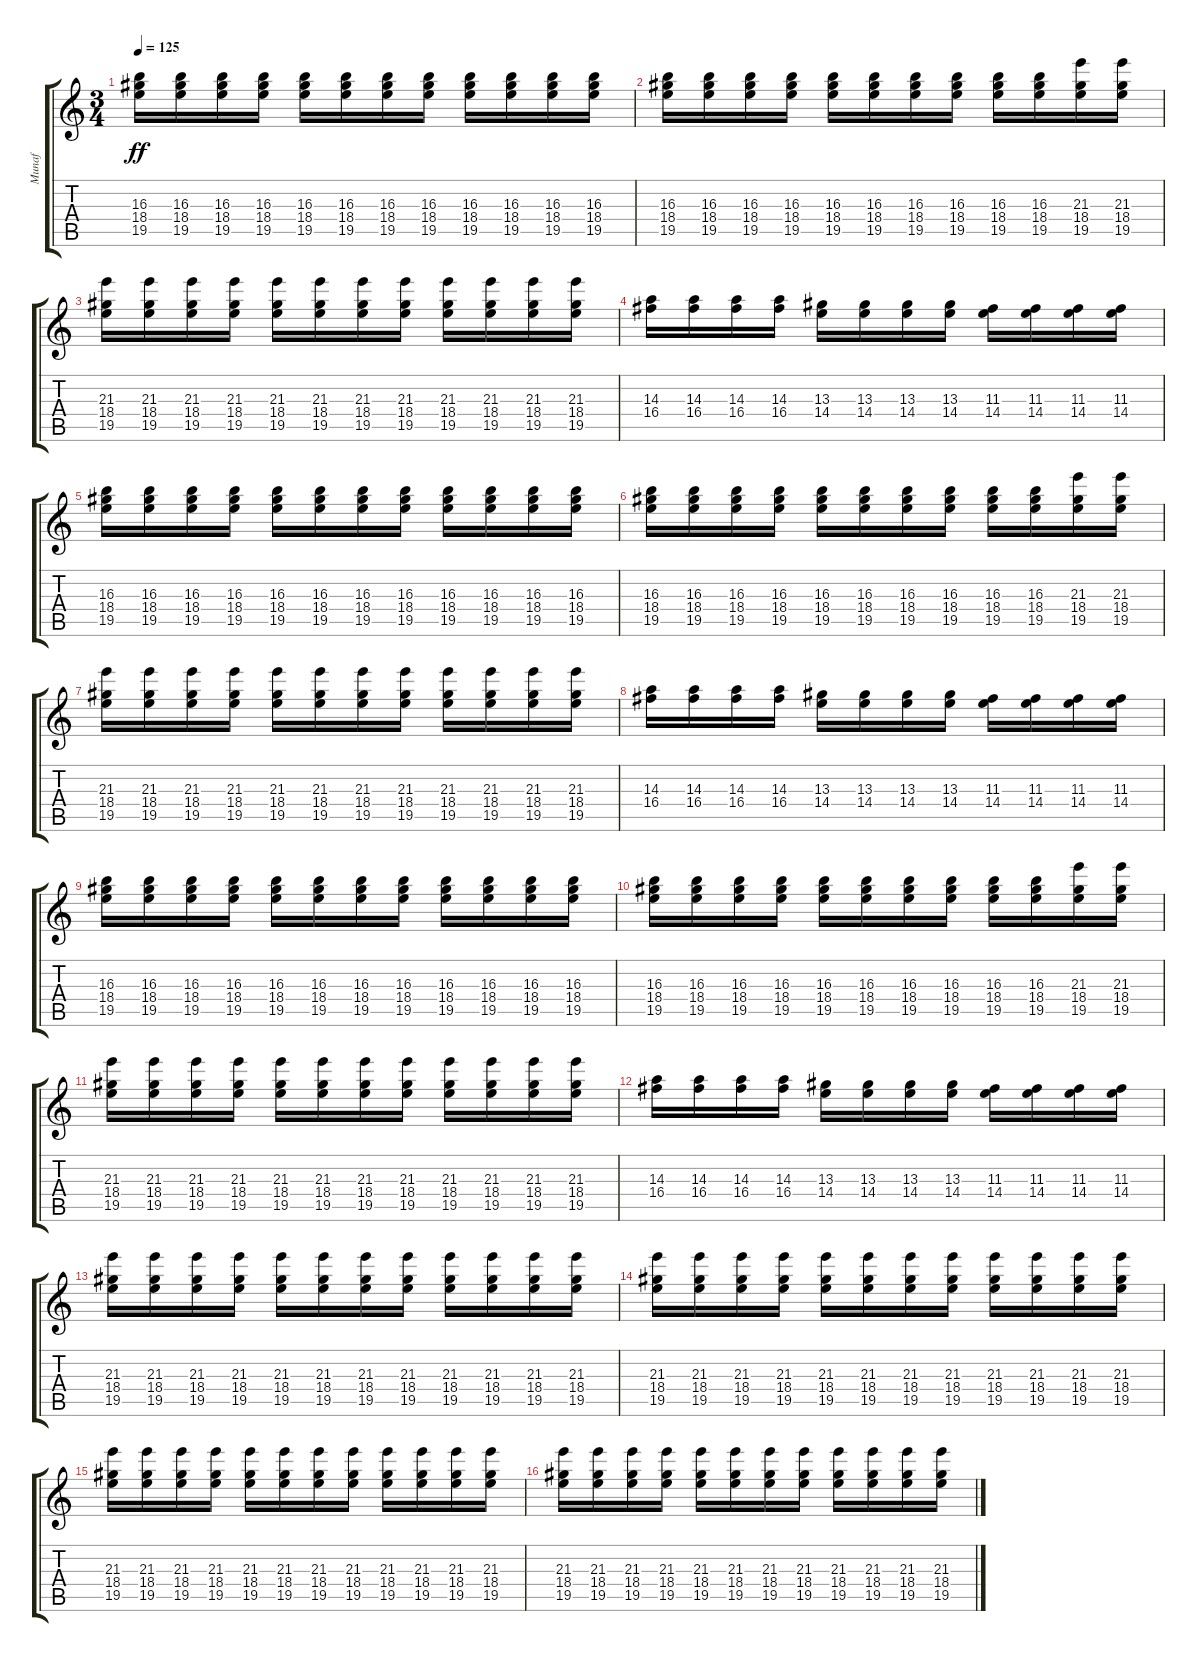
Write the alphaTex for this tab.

\track ("Munaf" "Munaf") {instrument electricguitarclean}
\staff {score tabs}
\tuning (E4 B3 G3 D3 A2 E2) {hide}
\ts (3 4)
\tempo 125
\clef g2
\ks c
(16.3 18.4 19.5).16{dy ff} (16.3 18.4 19.5).16 (16.3 18.4 19.5).16 (16.3 18.4 19.5).16 (16.3 18.4 19.5).16 (16.3 18.4 19.5).16 (16.3 18.4 19.5).16 (16.3 18.4 19.5).16 (16.3 18.4 19.5).16 (16.3 18.4 19.5).16 (16.3 18.4 19.5).16 (16.3 18.4 19.5).16 |
(16.3 18.4 19.5).16 (16.3 18.4 19.5).16 (16.3 18.4 19.5).16 (16.3 18.4 19.5).16 (16.3 18.4 19.5).16 (16.3 18.4 19.5).16 (16.3 18.4 19.5).16 (16.3 18.4 19.5).16 (16.3 18.4 19.5).16 (16.3 18.4 19.5).16 (21.3 18.4 19.5).16 (21.3 18.4 19.5).16 |
(21.3 18.4 19.5).16 (21.3 18.4 19.5).16 (21.3 18.4 19.5).16 (21.3 18.4 19.5).16 (21.3 18.4 19.5).16 (21.3 18.4 19.5).16 (21.3 18.4 19.5).16 (21.3 18.4 19.5).16 (21.3 18.4 19.5).16 (21.3 18.4 19.5).16 (21.3 18.4 19.5).16 (21.3 18.4 19.5).16 |
(14.3 16.4).16 (14.3 16.4).16 (14.3 16.4).16 (14.3 16.4).16 (13.3 14.4).16 (13.3 14.4).16 (13.3 14.4).16 (13.3 14.4).16 (11.3 14.4).16 (11.3 14.4).16 (11.3 14.4).16 (11.3 14.4).16 |
(16.3 18.4 19.5).16 (16.3 18.4 19.5).16 (16.3 18.4 19.5).16 (16.3 18.4 19.5).16 (16.3 18.4 19.5).16 (16.3 18.4 19.5).16 (16.3 18.4 19.5).16 (16.3 18.4 19.5).16 (16.3 18.4 19.5).16 (16.3 18.4 19.5).16 (16.3 18.4 19.5).16 (16.3 18.4 19.5).16 |
(16.3 18.4 19.5).16 (16.3 18.4 19.5).16 (16.3 18.4 19.5).16 (16.3 18.4 19.5).16 (16.3 18.4 19.5).16 (16.3 18.4 19.5).16 (16.3 18.4 19.5).16 (16.3 18.4 19.5).16 (16.3 18.4 19.5).16 (16.3 18.4 19.5).16 (21.3 18.4 19.5).16 (21.3 18.4 19.5).16 |
(21.3 18.4 19.5).16 (21.3 18.4 19.5).16 (21.3 18.4 19.5).16 (21.3 18.4 19.5).16 (21.3 18.4 19.5).16 (21.3 18.4 19.5).16 (21.3 18.4 19.5).16 (21.3 18.4 19.5).16 (21.3 18.4 19.5).16 (21.3 18.4 19.5).16 (21.3 18.4 19.5).16 (21.3 18.4 19.5).16 |
(14.3 16.4).16 (14.3 16.4).16 (14.3 16.4).16 (14.3 16.4).16 (13.3 14.4).16 (13.3 14.4).16 (13.3 14.4).16 (13.3 14.4).16 (11.3 14.4).16 (11.3 14.4).16 (11.3 14.4).16 (11.3 14.4).16 |
(16.3 18.4 19.5).16 (16.3 18.4 19.5).16 (16.3 18.4 19.5).16 (16.3 18.4 19.5).16 (16.3 18.4 19.5).16 (16.3 18.4 19.5).16 (16.3 18.4 19.5).16 (16.3 18.4 19.5).16 (16.3 18.4 19.5).16 (16.3 18.4 19.5).16 (16.3 18.4 19.5).16 (16.3 18.4 19.5).16 |
(16.3 18.4 19.5).16 (16.3 18.4 19.5).16 (16.3 18.4 19.5).16 (16.3 18.4 19.5).16 (16.3 18.4 19.5).16 (16.3 18.4 19.5).16 (16.3 18.4 19.5).16 (16.3 18.4 19.5).16 (16.3 18.4 19.5).16 (16.3 18.4 19.5).16 (21.3 18.4 19.5).16 (21.3 18.4 19.5).16 |
(21.3 18.4 19.5).16 (21.3 18.4 19.5).16 (21.3 18.4 19.5).16 (21.3 18.4 19.5).16 (21.3 18.4 19.5).16 (21.3 18.4 19.5).16 (21.3 18.4 19.5).16 (21.3 18.4 19.5).16 (21.3 18.4 19.5).16 (21.3 18.4 19.5).16 (21.3 18.4 19.5).16 (21.3 18.4 19.5).16 |
(14.3 16.4).16 (14.3 16.4).16 (14.3 16.4).16 (14.3 16.4).16 (13.3 14.4).16 (13.3 14.4).16 (13.3 14.4).16 (13.3 14.4).16 (11.3 14.4).16 (11.3 14.4).16 (11.3 14.4).16 (11.3 14.4).16 |
(21.3 18.4 19.5).16 (21.3 18.4 19.5).16 (21.3 18.4 19.5).16 (21.3 18.4 19.5).16 (21.3 18.4 19.5).16 (21.3 18.4 19.5).16 (21.3 18.4 19.5).16 (21.3 18.4 19.5).16 (21.3 18.4 19.5).16 (21.3 18.4 19.5).16 (21.3 18.4 19.5).16 (21.3 18.4 19.5).16 |
(21.3 18.4 19.5).16 (21.3 18.4 19.5).16 (21.3 18.4 19.5).16 (21.3 18.4 19.5).16 (21.3 18.4 19.5).16 (21.3 18.4 19.5).16 (21.3 18.4 19.5).16 (21.3 18.4 19.5).16 (21.3 18.4 19.5).16 (21.3 18.4 19.5).16 (21.3 18.4 19.5).16 (21.3 18.4 19.5).16 |
(21.3 18.4 19.5).16 (21.3 18.4 19.5).16 (21.3 18.4 19.5).16 (21.3 18.4 19.5).16 (21.3 18.4 19.5).16 (21.3 18.4 19.5).16 (21.3 18.4 19.5).16 (21.3 18.4 19.5).16 (21.3 18.4 19.5).16 (21.3 18.4 19.5).16 (21.3 18.4 19.5).16 (21.3 18.4 19.5).16 |
(21.3 18.4 19.5).16 (21.3 18.4 19.5).16 (21.3 18.4 19.5).16 (21.3 18.4 19.5).16 (21.3 18.4 19.5).16 (21.3 18.4 19.5).16 (21.3 18.4 19.5).16 (21.3 18.4 19.5).16 (21.3 18.4 19.5).16 (21.3 18.4 19.5).16 (21.3 18.4 19.5).16 (21.3 18.4 19.5).16
